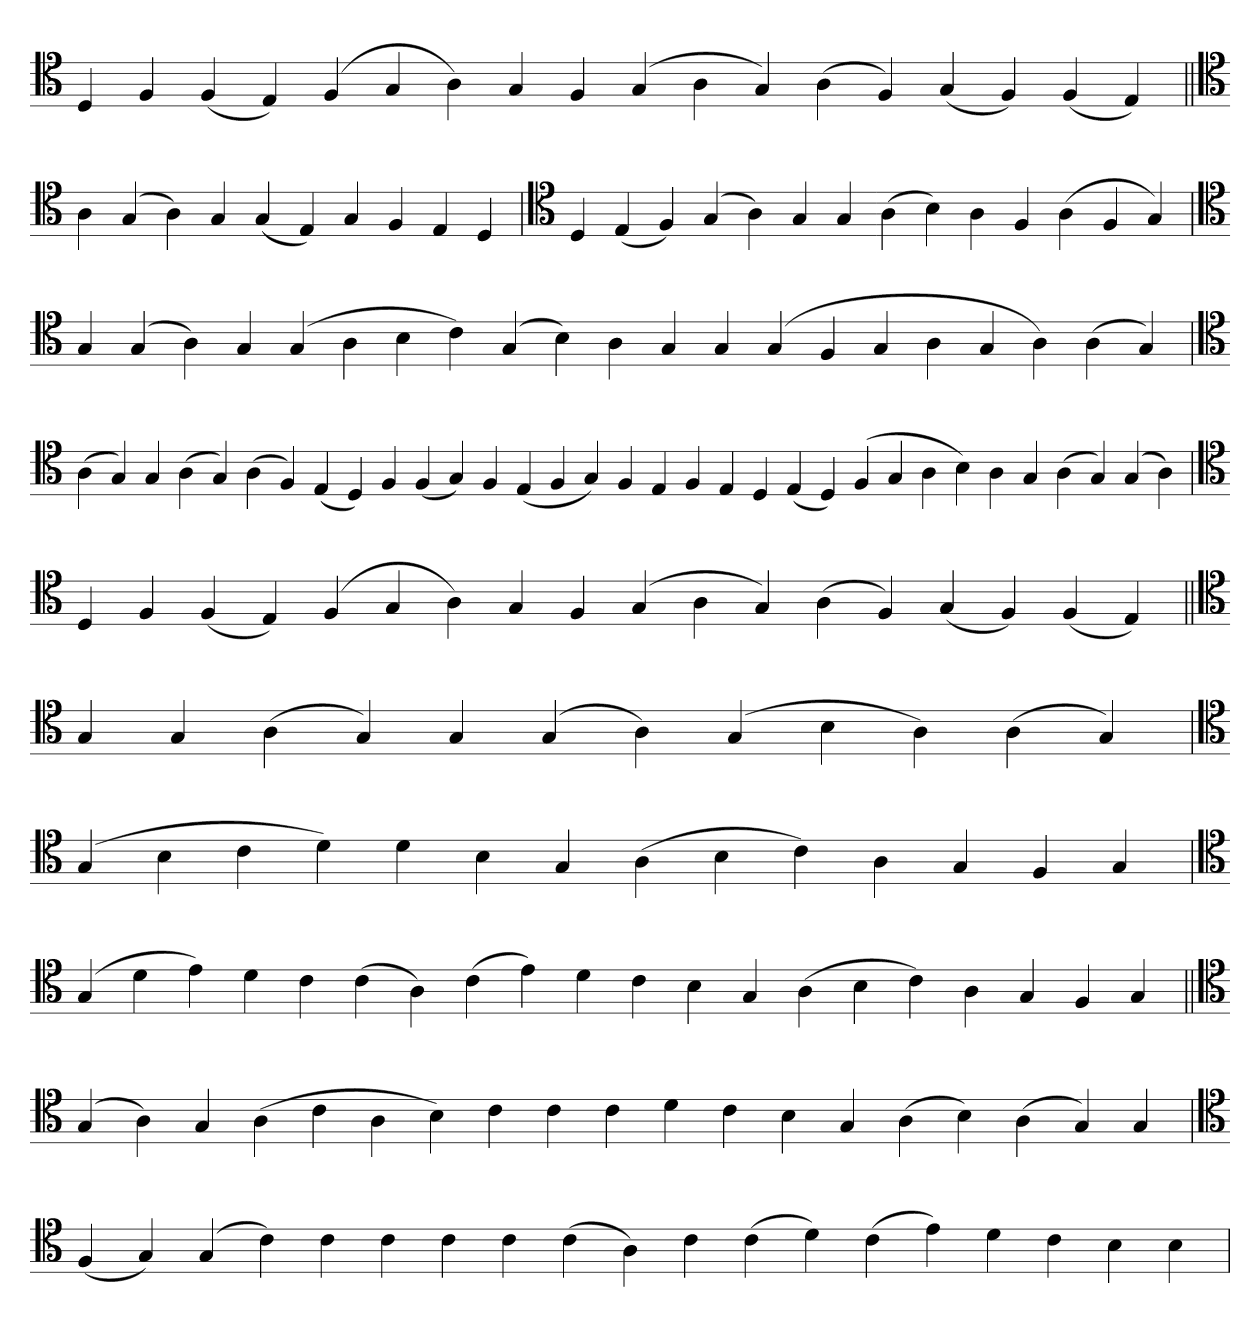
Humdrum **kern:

**kern
*part1
*staff1
*clefC4
=
4D
4F
(4F
4E)
(4F
4G
4A)
4G
4F
(4G
4A
4G)
(4A
4F)
(4G
4F)
(4F
4E)
=||
*clefC4
4A
(4G
4A)
4G
(4G
4E)
4G
4F
4E
4D
=`
*clefC4
4D
(4E
4F)
(4G
4A)
4G
4G
(4A
4B)
4A
4F
(4A
4F
4G)
='
*clefC4
4G
(4G
4A)
4G
(4G
4A
4B
4c)
(4G
4B)
4A
4G
4G
(4G
4F
4G
4A
4G
4A)
(4A
4G)
=
*clefC4
(4A
4G)
4G
(4A
4G)
(4A
4F)
(4E
4D)
4F
(4F
4G)
4F
(4E
4F
4G)
4F
4E
4F
4E
4D
(4E
4D)
(4F
4G
4A
4B)
4A
4G
(4A
4G)
(4G
4A)
=`
*clefC4
4D
4F
(4F
4E)
(4F
4G
4A)
4G
4F
(4G
4A
4G)
(4A
4F)
(4G
4F)
(4F
4E)
=||
*clefC4
4G
4G
(4A
4G)
4G
(4G
4A)
(4G
4B
4A)
(4A
4G)
='
*clefC4
(4G
4B
4c
4d)
4d
4B
4G
(4A
4B
4c)
4A
4G
4F
4G
='
*clefC4
(4G
4d
4e)
4d
4c
(4c
4A)
(4c
4e)
4d
4c
4B
4G
(4A
4B
4c)
4A
4G
4F
4G
=||
*clefC4
(4G
4A)
4G
(4A
4c
4A
4B)
4c
4c
4c
4d
4c
4B
4G
(4A
4B)
(4A
4G)
4G
='
*clefC4
(4F
4G)
(4G
4c)
4c
4c
4c
4c
(4c
4A)
4c
(4c
4d)
(4c
4e)
4d
4c
4B
4B
=
*-
